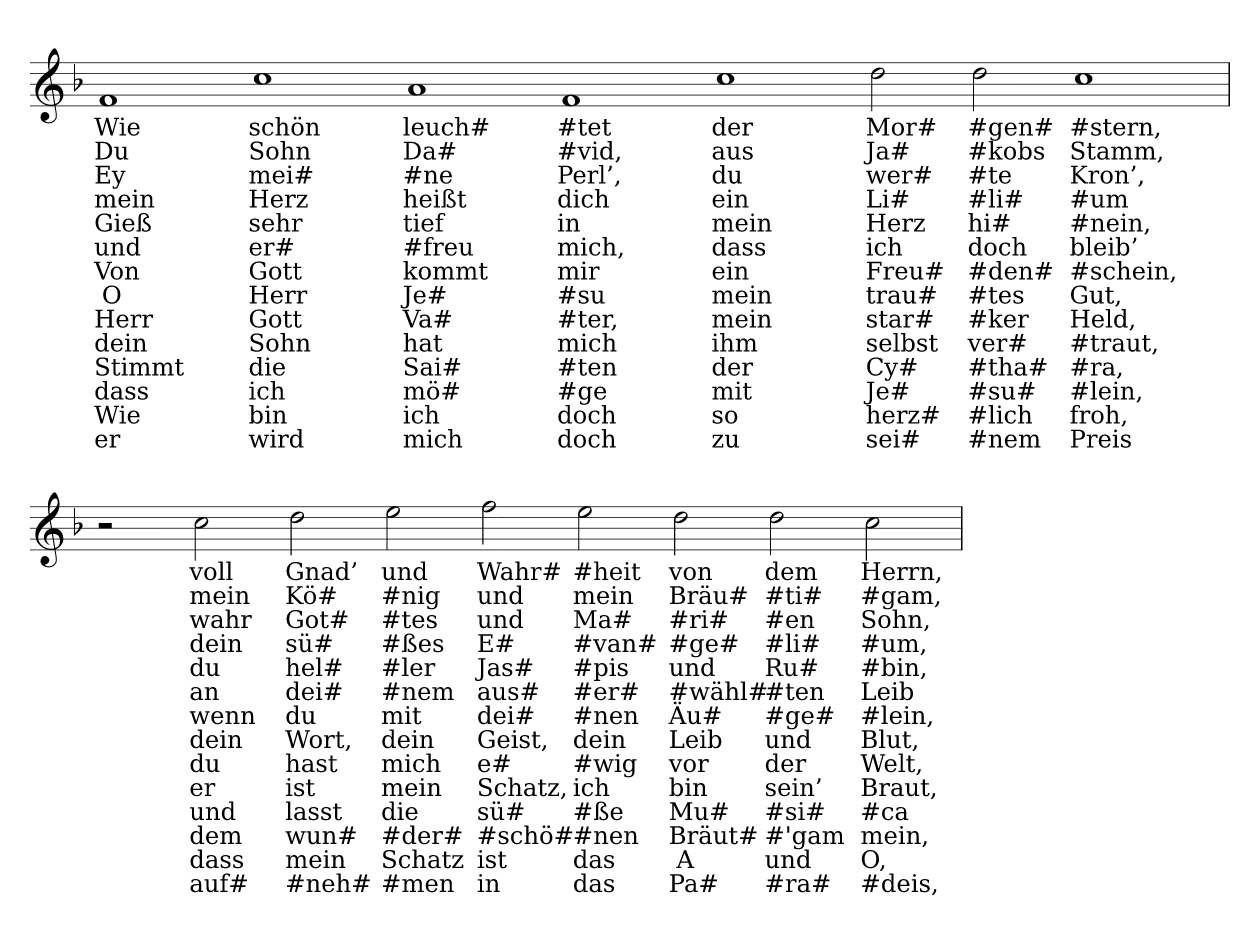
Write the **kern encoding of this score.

**kern	**text	**text	**text	**text	**text	**text	**text	**text	**text	**text	**text	**text	**text	**text
*part1	*part1	*part1	*part1	*part1	*part1	*part1	*part1	*part1	*part1	*part1	*part1	*part1	*part1	*part1
*staff1	*staff1	*staff1	*staff1	*staff1	*staff1	*staff1	*staff1	*staff1	*staff1	*staff1	*staff1	*staff1	*staff1	*staff1
*clefG2	*	*	*	*	*	*	*	*	*	*	*	*	*	*
*k[b-]	*	*	*	*	*	*	*	*	*	*	*	*	*	*
=	=	=	=	=	=	=	=	=	=	=	=	=	=	=
1f	Wie	Du	Ey	mein	Gieß	und	Von	O	Herr	dein	Stimmt	dass	Wie	er
1cc	schön	Sohn	mei#	Herz	sehr	er#	Gott	Herr	Gott	Sohn	die	ich	bin	wird
1a	leuch#	Da#	#ne	heißt	tief	#freu	kommt	Je#	Va#	hat	Sai#	mö#	ich	mich
1f	#tet	#vid,	Perl’,	dich	in	mich,	mir	#su	#ter,	mich	#ten	#ge	doch	doch
1cc	der	aus	du	ein	mein	dass	ein	mein	mein	ihm	der	mit	so	zu
2dd	Mor#	Ja#	wer#	Li#	Herz	ich	Freu#	trau#	star#	selbst	Cy#	Je#	herz#	sei#
2dd	#gen#	#kobs	#te	#li#	hi#	doch	#den#	#tes	#ker	ver#	#tha#	#su#	#lich	#nem
1cc	#stern,	Stamm,	Kron’,	#um	#nein,	bleib’	#schein,	Gut,	Held,	#traut,	#ra,	#lein,	froh,	Preis
=	=	=	=	=	=	=	=	=	=	=	=	=	=	=
2r	.	.	.	.	.	.	.	.	.	.	.	.	.	.
2cc	voll	mein	wahr	dein	du	an	wenn	dein	du	er	und	dem	dass	auf#
2dd	Gnad’	Kö#	Got#	sü#	hel#	dei#	du	Wort,	hast	ist	lasst	wun#	mein	#neh#
2ee	und	#nig	#tes	#ßes	#ler	#nem	mit	dein	mich	mein	die	#der#	Schatz	#men
2ff	Wahr#	und	und	E#	Jas#	aus#	dei#	Geist,	e#	Schatz,	sü#	#schö#	ist	in
2ee	#heit	mein	Ma#	#van#	#pis	#er#	#nen	dein	#wig	ich	#ße	#nen	das	das
2dd	von	Bräu#	#ri#	#ge#	und	#wähl#	Äu#	Leib	vor	bin	Mu#	Bräut#	A	Pa#
2dd	dem	#ti#	#en	#li#	Ru#	#ten	#ge#	und	der	sein’	#si#	#'gam	und	#ra#
2cc	Herrn,	#gam,	Sohn,	#um,	#bin,	Leib	#lein,	Blut,	Welt,	Braut,	#ca	mein,	O,	#deis,
=	=	=	=	=	=	=	=	=	=	=	=	=	=	=
*-	*-	*-	*-	*-	*-	*-	*-	*-	*-	*-	*-	*-	*-	*-
